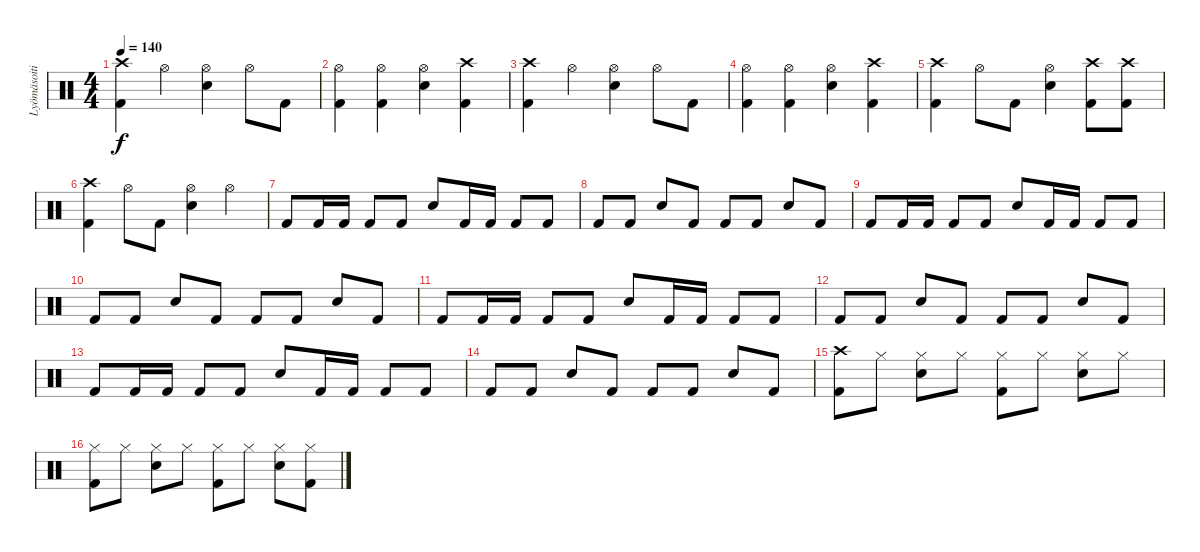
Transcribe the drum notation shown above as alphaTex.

\track ("Lyömäsoitin" "Lyömäsoiti") {instrument percussion}
\staff {score}
\articulation defaults
\ts (4 4)
\tempo 140
\clef neutral
\ks c
("Crash high (hit)" "Kick (hit) 2").4{dy f} "Hi-Hat (open)".4 ("Hi-Hat (open)" "Electric Snare (hit)").4 "Hi-Hat (open)".8 "Kick (hit) 2".8 |
("Hi-Hat (open)" "Kick (hit) 2").4 ("Hi-Hat (open)" "Kick (hit) 2").4 ("Hi-Hat (open)" "Electric Snare (hit)").4 ("Crash high (hit)" "Kick (hit) 2").4 |
("Crash high (hit)" "Kick (hit) 2").4 "Hi-Hat (open)".4 ("Hi-Hat (open)" "Electric Snare (hit)").4 "Hi-Hat (open)".8 "Kick (hit) 2".8 |
("Hi-Hat (open)" "Kick (hit) 2").4 ("Hi-Hat (open)" "Kick (hit) 2").4 ("Hi-Hat (open)" "Electric Snare (hit)").4 ("Crash high (hit)" "Kick (hit) 2").4 |
("Crash high (hit)" "Kick (hit) 2").4 "Hi-Hat (open)".8 "Kick (hit) 2".8 ("Hi-Hat (open)" "Electric Snare (hit)").4 ("Crash high (hit)" "Kick (hit) 2").8 ("Crash high (hit)" "Kick (hit) 2").8 |
("Crash high (hit)" "Kick (hit) 2").4 "Hi-Hat (open)".8 "Kick (hit) 2".8 ("Hi-Hat (open)" "Electric Snare (hit)").4 "Hi-Hat (open)".4 |
"Kick (hit) 2".8 "Kick (hit) 2".16 "Kick (hit) 2".16 "Kick (hit) 2".8 "Kick (hit) 2".8 "Electric Snare (hit)".8 "Kick (hit) 2".16 "Kick (hit) 2".16 "Kick (hit) 2".8 "Kick (hit) 2".8 |
"Kick (hit) 2".8 "Kick (hit) 2".8 "Electric Snare (hit)".8 "Kick (hit) 2".8 "Kick (hit) 2".8 "Kick (hit) 2".8 "Electric Snare (hit)".8 "Kick (hit) 2".8 |
"Kick (hit) 2".8 "Kick (hit) 2".16 "Kick (hit) 2".16 "Kick (hit) 2".8 "Kick (hit) 2".8 "Electric Snare (hit)".8 "Kick (hit) 2".16 "Kick (hit) 2".16 "Kick (hit) 2".8 "Kick (hit) 2".8 |
"Kick (hit) 2".8 "Kick (hit) 2".8 "Electric Snare (hit)".8 "Kick (hit) 2".8 "Kick (hit) 2".8 "Kick (hit) 2".8 "Electric Snare (hit)".8 "Kick (hit) 2".8 |
"Kick (hit) 2".8 "Kick (hit) 2".16 "Kick (hit) 2".16 "Kick (hit) 2".8 "Kick (hit) 2".8 "Electric Snare (hit)".8 "Kick (hit) 2".16 "Kick (hit) 2".16 "Kick (hit) 2".8 "Kick (hit) 2".8 |
"Kick (hit) 2".8 "Kick (hit) 2".8 "Electric Snare (hit)".8 "Kick (hit) 2".8 "Kick (hit) 2".8 "Kick (hit) 2".8 "Electric Snare (hit)".8 "Kick (hit) 2".8 |
"Kick (hit) 2".8 "Kick (hit) 2".16 "Kick (hit) 2".16 "Kick (hit) 2".8 "Kick (hit) 2".8 "Electric Snare (hit)".8 "Kick (hit) 2".16 "Kick (hit) 2".16 "Kick (hit) 2".8 "Kick (hit) 2".8 |
"Kick (hit) 2".8 "Kick (hit) 2".8 "Electric Snare (hit)".8 "Kick (hit) 2".8 "Kick (hit) 2".8 "Kick (hit) 2".8 "Electric Snare (hit)".8 "Kick (hit) 2".8 |
("Crash high (hit)" "Kick (hit) 2").8 "Hi-Hat (closed)".8 ("Hi-Hat (closed)" "Electric Snare (hit)").8 "Hi-Hat (closed)".8 ("Hi-Hat (closed)" "Kick (hit) 2").8 "Hi-Hat (closed)".8 ("Hi-Hat (closed)" "Electric Snare (hit)").8 "Hi-Hat (closed)".8 |
("Hi-Hat (closed)" "Kick (hit) 2").8 "Hi-Hat (closed)".8 ("Hi-Hat (closed)" "Electric Snare (hit)").8 "Hi-Hat (closed)".8 ("Hi-Hat (closed)" "Kick (hit) 2").8 "Hi-Hat (closed)".8 ("Hi-Hat (closed)" "Electric Snare (hit)").8 ("Hi-Hat (closed)" "Kick (hit) 2").8
